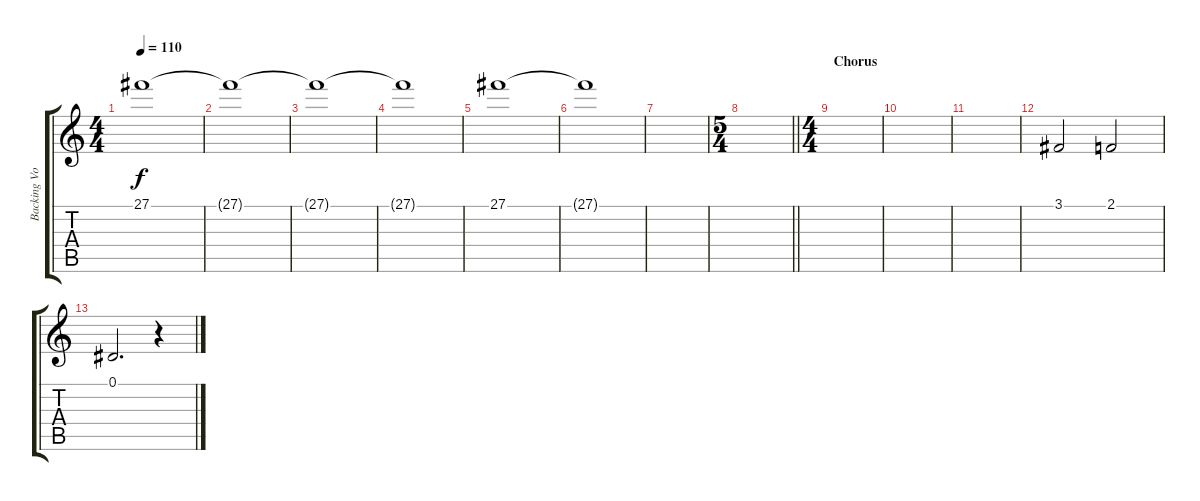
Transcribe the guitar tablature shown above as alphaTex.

\track ("Backing Vocals" "Backing Vo") {instrument tenorsax}
\staff {score tabs}
\tuning (Eb4 Bb3 Gb3 Db3 Ab2 Eb2) {hide}
\ts (4 4)
\tempo 110
\clef g2
\ks c
27.1{t}.1{dy f} |
27.1{t}.1 |
27.1{t}.1 |
27.1{t}.1 |
27.1.1 |
27.1{t}.1 |
|
\ts (5 4)
\barLineRight lightlight
|
\ts (4 4)
\section ("" "Chorus")
|
|
|
3.1.2 2.1.2 |
0.1.2{d} r.4
